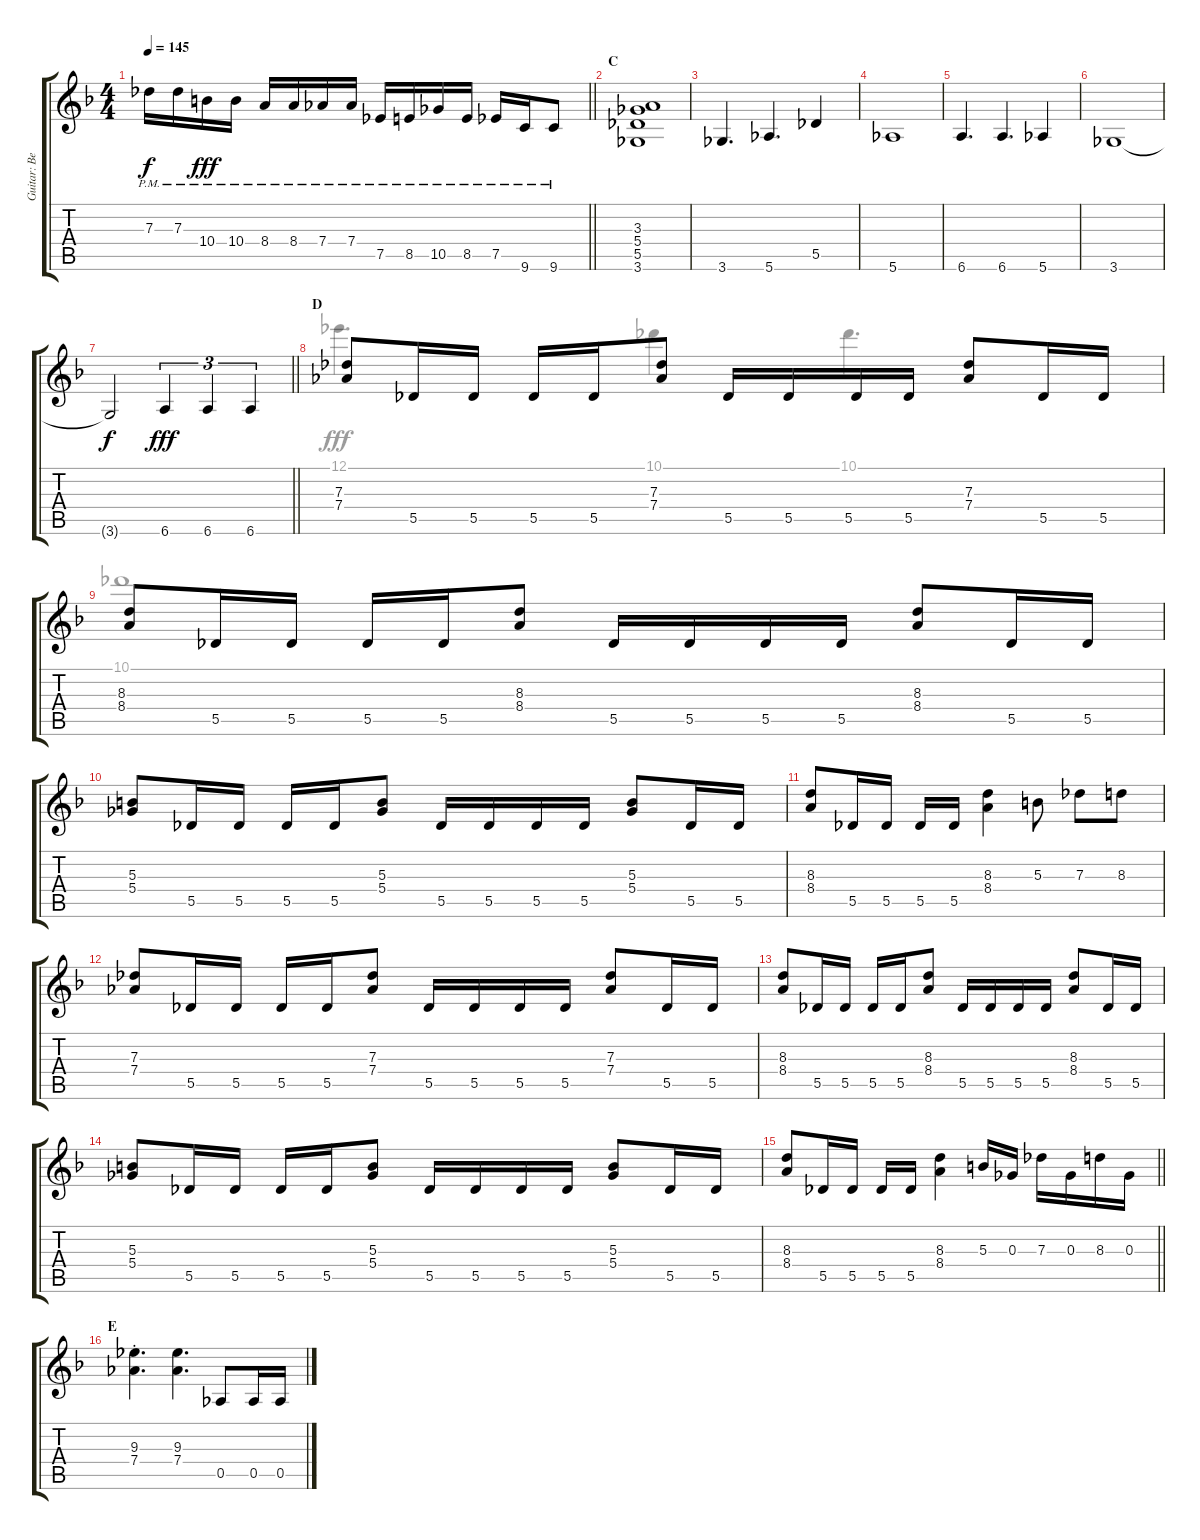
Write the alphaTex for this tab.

\track ("Guitar: Ben" "Guitar: Be") {instrument distortionguitar}
\staff {score tabs}
\tuning (Eb4 Bb3 Gb3 Db3 Ab2 Eb2) {hide}
\voice
\ts (4 4)
\tempo 145
\clef g2
\barLineRight lightlight
\ks f
7.3{pm}.16{dy f} 7.3{pm}.16 10.4{pm}.16{dy fff} 10.4{pm}.16 8.4{pm}.16 8.4{pm}.16 7.4{pm}.16 7.4{pm}.16 7.5{pm}.16 8.5{pm}.16 10.5{pm}.16 8.5{pm}.16 7.5{pm}.16 9.6{pm}.16 9.6{pm}.8 |
\section ("" "C")
(3.3 5.4 5.5 3.6).1 |
3.6.4{d} 5.6.4{d} 5.5.4 |
5.6.1 |
6.6.4{d} 6.6.4{d} 5.6.4 |
3.6.1 |
\barLineRight lightlight
3.6{t}.2{dy f} 6.6.4{tu (3 2) dy fff} 6.6.4{tu (3 2)} 6.6.4{tu (3 2)} |
\section ("" "D")
(7.3 7.4).8 5.5.16 5.5.16 5.5.16 5.5.16 (7.3 7.4).8 5.5.16 5.5.16 5.5.16 5.5.16 (7.3 7.4).8 5.5.16 5.5.16 |
(8.3 8.4).8 5.5.16 5.5.16 5.5.16 5.5.16 (8.3 8.4).8 5.5.16 5.5.16 5.5.16 5.5.16 (8.3 8.4).8 5.5.16 5.5.16 |
(5.3 5.4).8 5.5.16 5.5.16 5.5.16 5.5.16 (5.3 5.4).8 5.5.16 5.5.16 5.5.16 5.5.16 (5.3 5.4).8 5.5.16 5.5.16 |
(8.3 8.4).8 5.5.16 5.5.16 5.5.16 5.5.16 (8.3 8.4).4 5.3.8 7.3.8 8.3.8 |
(7.3 7.4).8 5.5.16 5.5.16 5.5.16 5.5.16 (7.3 7.4).8 5.5.16 5.5.16 5.5.16 5.5.16 (7.3 7.4).8 5.5.16 5.5.16 |
(8.3 8.4).8 5.5.16 5.5.16 5.5.16 5.5.16 (8.3 8.4).8 5.5.16 5.5.16 5.5.16 5.5.16 (8.3 8.4).8 5.5.16 5.5.16 |
(5.3 5.4).8 5.5.16 5.5.16 5.5.16 5.5.16 (5.3 5.4).8 5.5.16 5.5.16 5.5.16 5.5.16 (5.3 5.4).8 5.5.16 5.5.16 |
\barLineRight lightlight
(8.3 8.4).8 5.5.16 5.5.16 5.5.16 5.5.16 (8.3 8.4).4 5.3.16 0.3.16 7.3.16 0.3.16 8.3.16 0.3.16 |
\section ("" "E")
(9.3{st} 7.4{st}).4{d} (9.3 7.4).4{d} 0.5.8 0.5.16 0.5.16
\voice
\clef g2
\ottava regular
\simile none
\barLineRight lightlight
\ks f
|
|
|
|
|
|
\barLineRight lightlight
|
12.1.4{d} 10.1.4 10.1.4{d} |
10.1.1 |
|
|
|
|
|
\barLineRight lightlight
|
